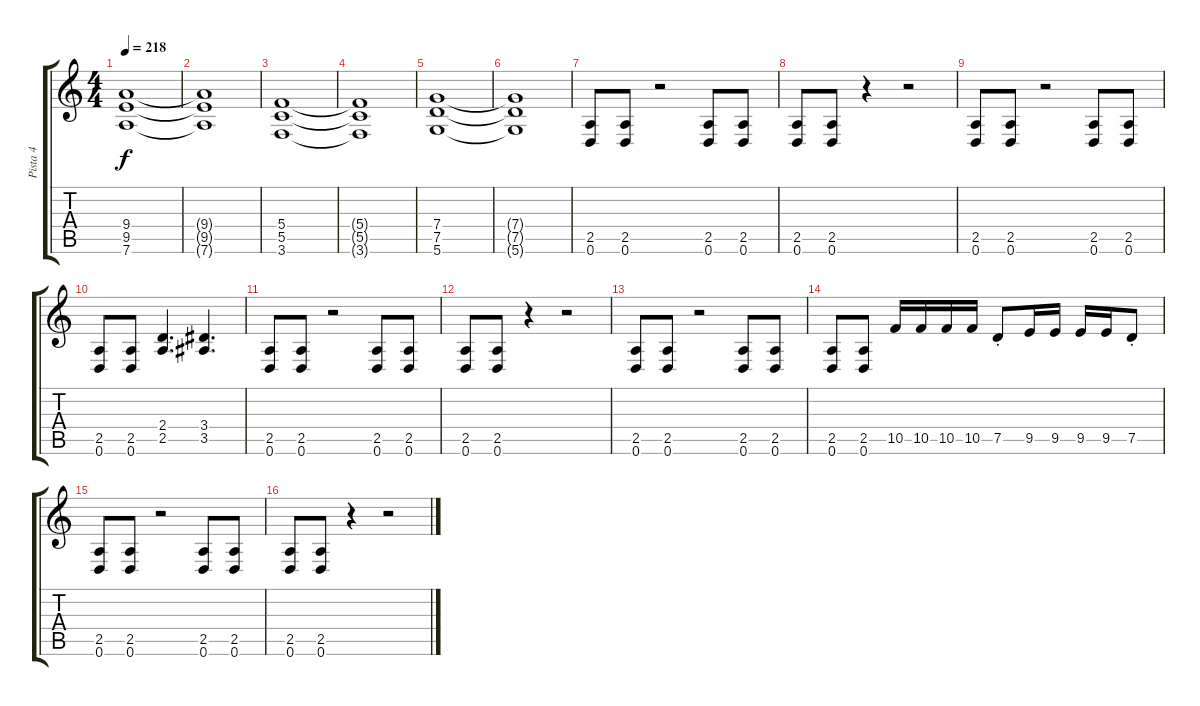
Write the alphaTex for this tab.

\track ("Pista 4" "Pista 4") {solo instrument distortionguitar}
\staff {score tabs}
\tuning (D4 A3 F3 C3 G2 D2) {hide}
\ts (4 4)
\tempo 218
\clef g2
\ks c
(9.4{t} 9.5{t} 7.6{t}).1{dy f} |
(9.4{t} 9.5{t} 7.6{t}).1 |
(5.4 5.5 3.6).1 |
(5.4{t} 5.5{t} 3.6{t}).1 |
(7.4 7.5 5.6).1 |
(7.4{t} 7.5{t} 5.6{t}).1 |
(2.5 0.6).8 (2.5 0.6).8 r.2 (2.5 0.6).8 (2.5 0.6).8 |
(2.5 0.6).8 (2.5 0.6).8 r.4 r.2 |
(2.5 0.6).8 (2.5 0.6).8 r.2 (2.5 0.6).8 (2.5 0.6).8 |
(2.5 0.6).8 (2.5 0.6).8 (2.4 2.5).4{d} (3.4 3.5).4{d} |
(2.5 0.6).8 (2.5 0.6).8 r.2 (2.5 0.6).8 (2.5 0.6).8 |
(2.5 0.6).8 (2.5 0.6).8 r.4 r.2 |
(2.5 0.6).8 (2.5 0.6).8 r.2 (2.5 0.6).8 (2.5 0.6).8 |
(2.5 0.6).8 (2.5 0.6).8 10.5.16 10.5.16 10.5.16 10.5.16 7.5{st}.8 9.5.16 9.5.16 9.5.16 9.5.16 7.5{st}.8 |
(2.5 0.6).8 (2.5 0.6).8 r.2 (2.5 0.6).8 (2.5 0.6).8 |
(2.5 0.6).8 (2.5 0.6).8 r.4 r.2
